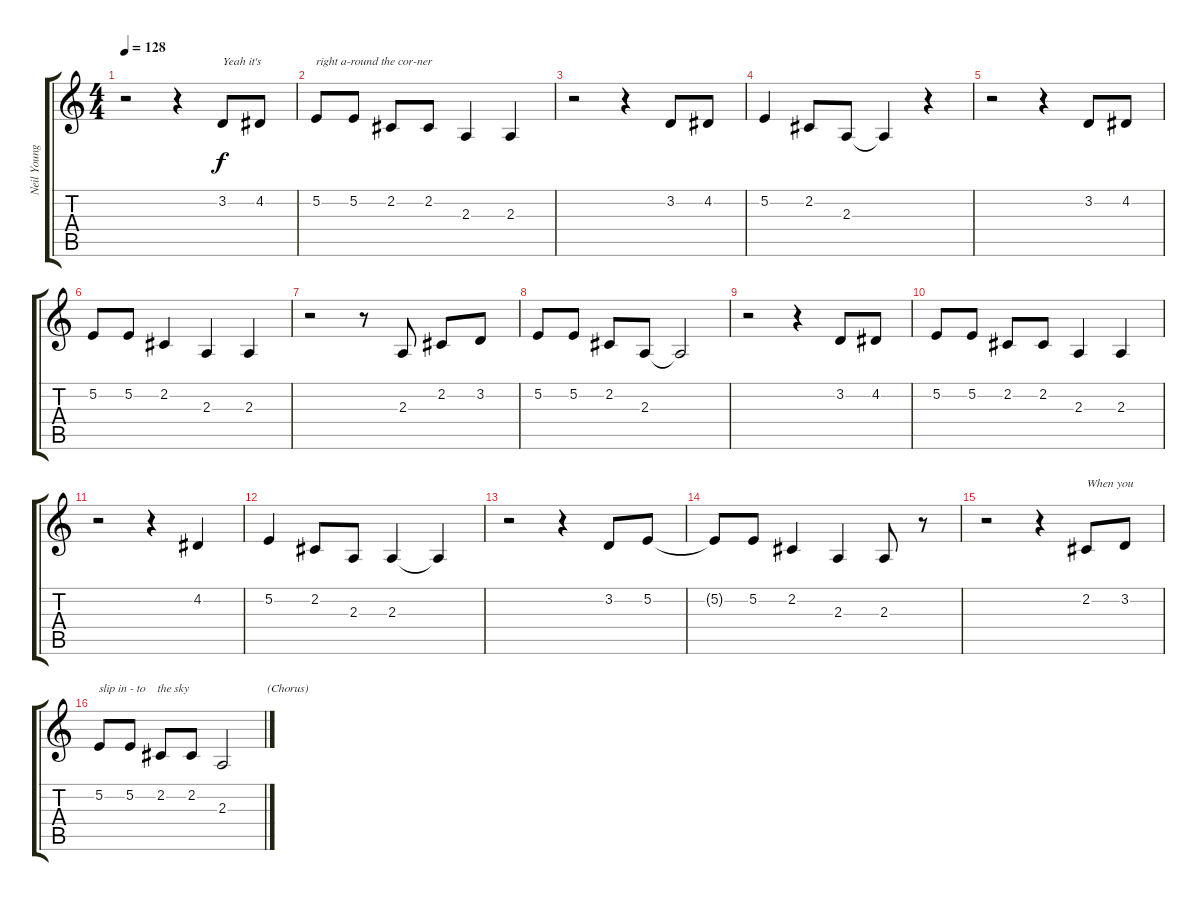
\track ("Neil Young Vocal" "Neil Young") {instrument oboe}
\staff {score tabs}
\tuning (E4 B3 G3 D3 A2 E2) {hide}
\ts (4 4)
\tempo 128
\clef g2
\ks c
r.2{dy f} r.4 3.2.8{txt "Yeah it's"} 4.2.8 |
5.2.8{txt "right a-round the cor-ner"} 5.2.8 2.2.8 2.2.8 2.3.4 2.3.4 |
r.2 r.4 3.2.8 4.2.8 |
5.2.4 2.2.8 2.3.8 2.3{t}.4 r.4 |
r.2 r.4 3.2.8 4.2.8 |
5.2.8 5.2.8 2.2.4 2.3.4 2.3.4 |
r.2 r.8 2.3.8 2.2.8 3.2.8 |
5.2.8 5.2.8 2.2.8 2.3.8 2.3{t}.2 |
r.2 r.4 3.2.8 4.2.8 |
5.2.8 5.2.8 2.2.8 2.2.8 2.3.4 2.3.4 |
r.2 r.4 4.2.4 |
5.2.4 2.2.8 2.3.8 2.3.4 2.3{t}.4 |
r.2 r.4 3.2.8 5.2.8 |
5.2{t}.8 5.2.8 2.2.4 2.3.4 2.3.8 r.8 |
r.2 r.4 2.2.8{txt "When you"} 3.2.8 |
5.2.8{txt "slip in - to    the sky"} 5.2.8 2.2.8 2.2.8 2.3.2{txt "               (Chorus)"}
